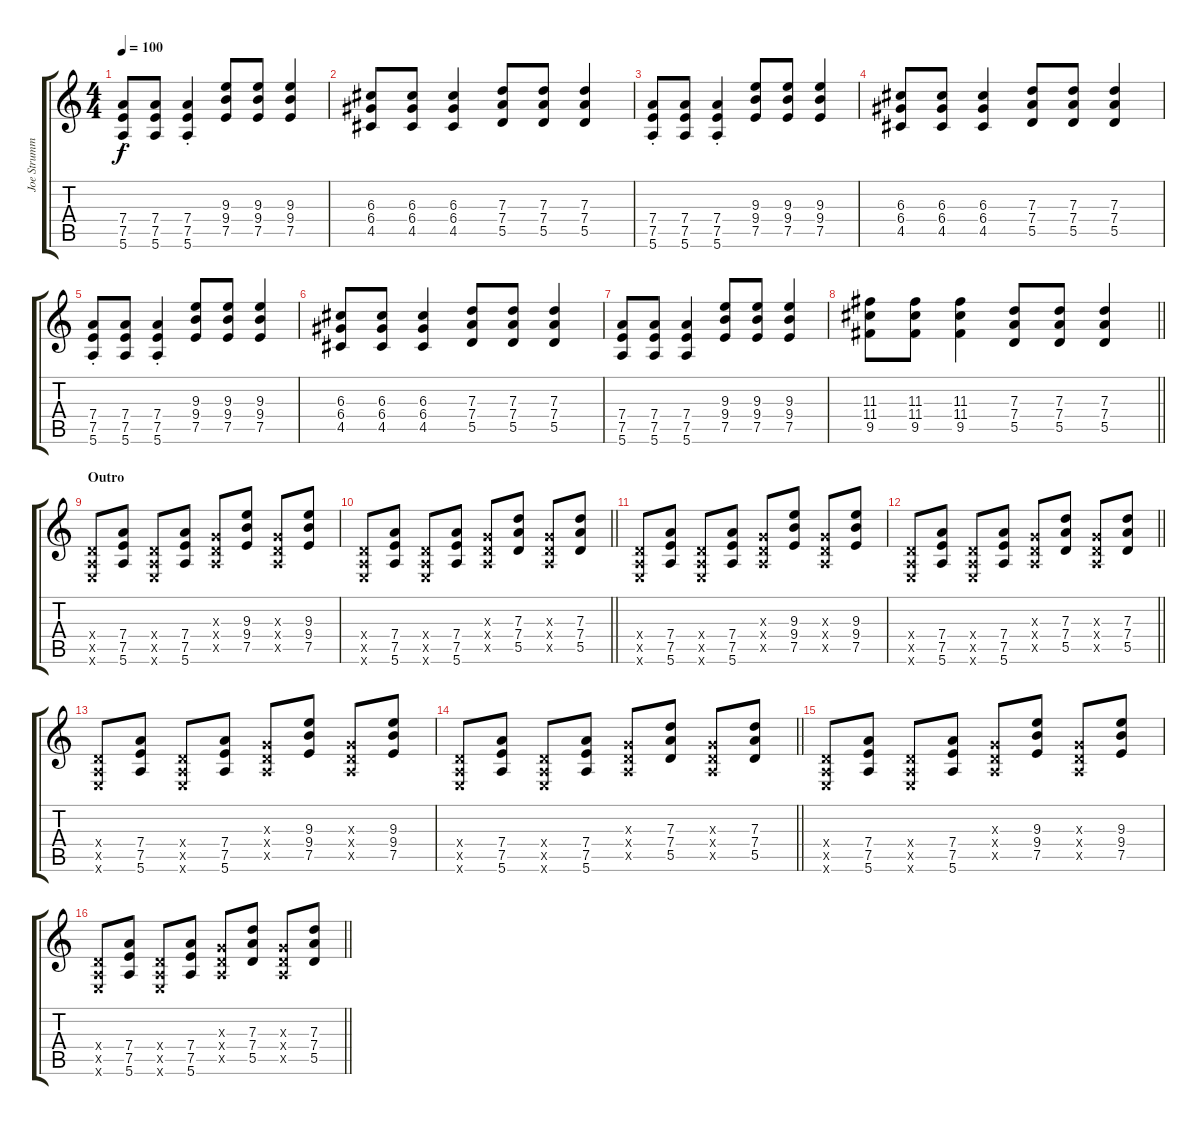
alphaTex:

\track ("Joe Strummer" "Joe Strumm") {instrument distortionguitar}
\staff {score tabs}
\tuning (E4 B3 G3 D3 A2 E2) {hide}
\ts (4 4)
\tempo 100
\clef g2
\ks c
(7.4 7.5{st} 5.6).8{dy f} (7.4 7.5 5.6).8 (7.4 7.5{st} 5.6).4 (9.3 9.4 7.5).8 (9.3 9.4 7.5).8 (9.3 9.4 7.5).4 |
(6.3 6.4 4.5).8 (6.3 6.4 4.5).8 (6.3 6.4 4.5).4 (7.3 7.4 5.5).8 (7.3 7.4 5.5).8 (7.3 7.4 5.5).4 |
(7.4 7.5{st} 5.6).8 (7.4 7.5 5.6).8 (7.4 7.5{st} 5.6).4 (9.3 9.4 7.5).8 (9.3 9.4 7.5).8 (9.3 9.4 7.5).4 |
(6.3 6.4 4.5).8 (6.3 6.4 4.5).8 (6.3 6.4 4.5).4 (7.3 7.4 5.5).8 (7.3 7.4 5.5).8 (7.3 7.4 5.5).4 |
(7.4 7.5{st} 5.6).8 (7.4 7.5 5.6).8 (7.4 7.5{st} 5.6).4 (9.3 9.4 7.5).8 (9.3 9.4 7.5).8 (9.3 9.4 7.5).4 |
(6.3 6.4 4.5).8 (6.3 6.4 4.5).8 (6.3 6.4 4.5).4 (7.3 7.4 5.5).8 (7.3 7.4 5.5).8 (7.3 7.4 5.5).4 |
(7.4 7.5 5.6).8 (7.4 7.5 5.6).8 (7.4 7.5 5.6).4 (9.3 9.4 7.5).8 (9.3 9.4 7.5).8 (9.3 9.4 7.5).4 |
\barLineRight lightlight
(11.3 11.4 9.5).8 (11.3 11.4 9.5).8 (11.3 11.4 9.5).4 (7.3 7.4 5.5).8 (7.3 7.4 5.5).8 (7.3 7.4 5.5).4 |
\section ("" "Outro")
(0.4{x} 0.5{x} 0.6{x}).8 (7.4 7.5 5.6).8 (0.4{x} 0.5{x} 0.6{x}).8 (7.4 7.5 5.6).8 (0.3{x} 0.4{x} 0.5{x}).8 (9.3 9.4 7.5).8 (0.3{x} 0.4{x} 0.5{x}).8 (9.3 9.4 7.5).8 |
\barLineRight lightlight
(0.4{x} 0.5{x} 0.6{x}).8 (7.4 7.5 5.6).8 (0.4{x} 0.5{x} 0.6{x}).8 (7.4 7.5 5.6).8 (0.3{x} 0.4{x} 0.5{x}).8 (7.3 7.4 5.5).8 (0.3{x} 0.4{x} 0.5{x}).8 (7.3 7.4 5.5).8 |
(0.4{x} 0.5{x} 0.6{x}).8 (7.4 7.5 5.6).8 (0.4{x} 0.5{x} 0.6{x}).8 (7.4 7.5 5.6).8 (0.3{x} 0.4{x} 0.5{x}).8 (9.3 9.4 7.5).8 (0.3{x} 0.4{x} 0.5{x}).8 (9.3 9.4 7.5).8 |
\barLineRight lightlight
(0.4{x} 0.5{x} 0.6{x}).8 (7.4 7.5 5.6).8 (0.4{x} 0.5{x} 0.6{x}).8 (7.4 7.5 5.6).8 (0.3{x} 0.4{x} 0.5{x}).8 (7.3 7.4 5.5).8 (0.3{x} 0.4{x} 0.5{x}).8 (7.3 7.4 5.5).8 |
(0.4{x} 0.5{x} 0.6{x}).8 (7.4 7.5 5.6).8 (0.4{x} 0.5{x} 0.6{x}).8 (7.4 7.5 5.6).8 (0.3{x} 0.4{x} 0.5{x}).8 (9.3 9.4 7.5).8 (0.3{x} 0.4{x} 0.5{x}).8 (9.3 9.4 7.5).8 |
\barLineRight lightlight
(0.4{x} 0.5{x} 0.6{x}).8 (7.4 7.5 5.6).8 (0.4{x} 0.5{x} 0.6{x}).8 (7.4 7.5 5.6).8 (0.3{x} 0.4{x} 0.5{x}).8 (7.3 7.4 5.5).8 (0.3{x} 0.4{x} 0.5{x}).8 (7.3 7.4 5.5).8 |
(0.4{x} 0.5{x} 0.6{x}).8 (7.4 7.5 5.6).8 (0.4{x} 0.5{x} 0.6{x}).8 (7.4 7.5 5.6).8 (0.3{x} 0.4{x} 0.5{x}).8 (9.3 9.4 7.5).8 (0.3{x} 0.4{x} 0.5{x}).8 (9.3 9.4 7.5).8 |
\barLineRight lightlight
(0.4{x} 0.5{x} 0.6{x}).8 (7.4 7.5 5.6).8 (0.4{x} 0.5{x} 0.6{x}).8 (7.4 7.5 5.6).8 (0.3{x} 0.4{x} 0.5{x}).8 (7.3 7.4 5.5).8 (0.3{x} 0.4{x} 0.5{x}).8 (7.3 7.4 5.5).8
